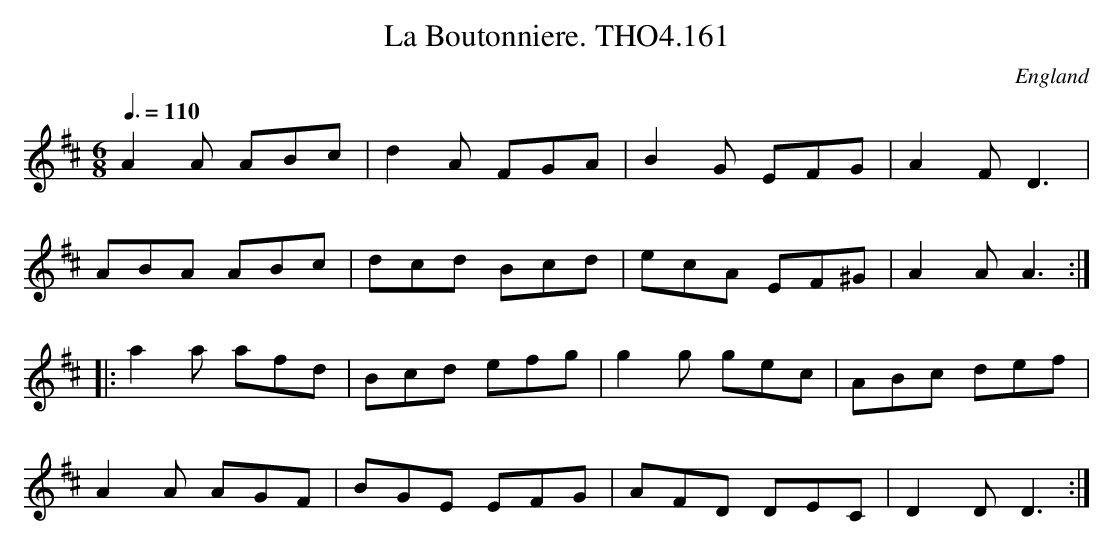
X:1
T:Boutonniere. THO4.161, La
O:England
M:6/8
L:1/8
Q:3/8=110
K:D major
A2 A ABc|d2 A FGA|B2 G EFG|A2 F D3|
ABA ABc|dcd Bcd|ecA EF^G|A2 A A3:|
|:a2 a afd|Bcd efg|g2 g gec|ABc def|
A2 A AGF|BGE EFG|AFD DEC|D2 D D3:|
